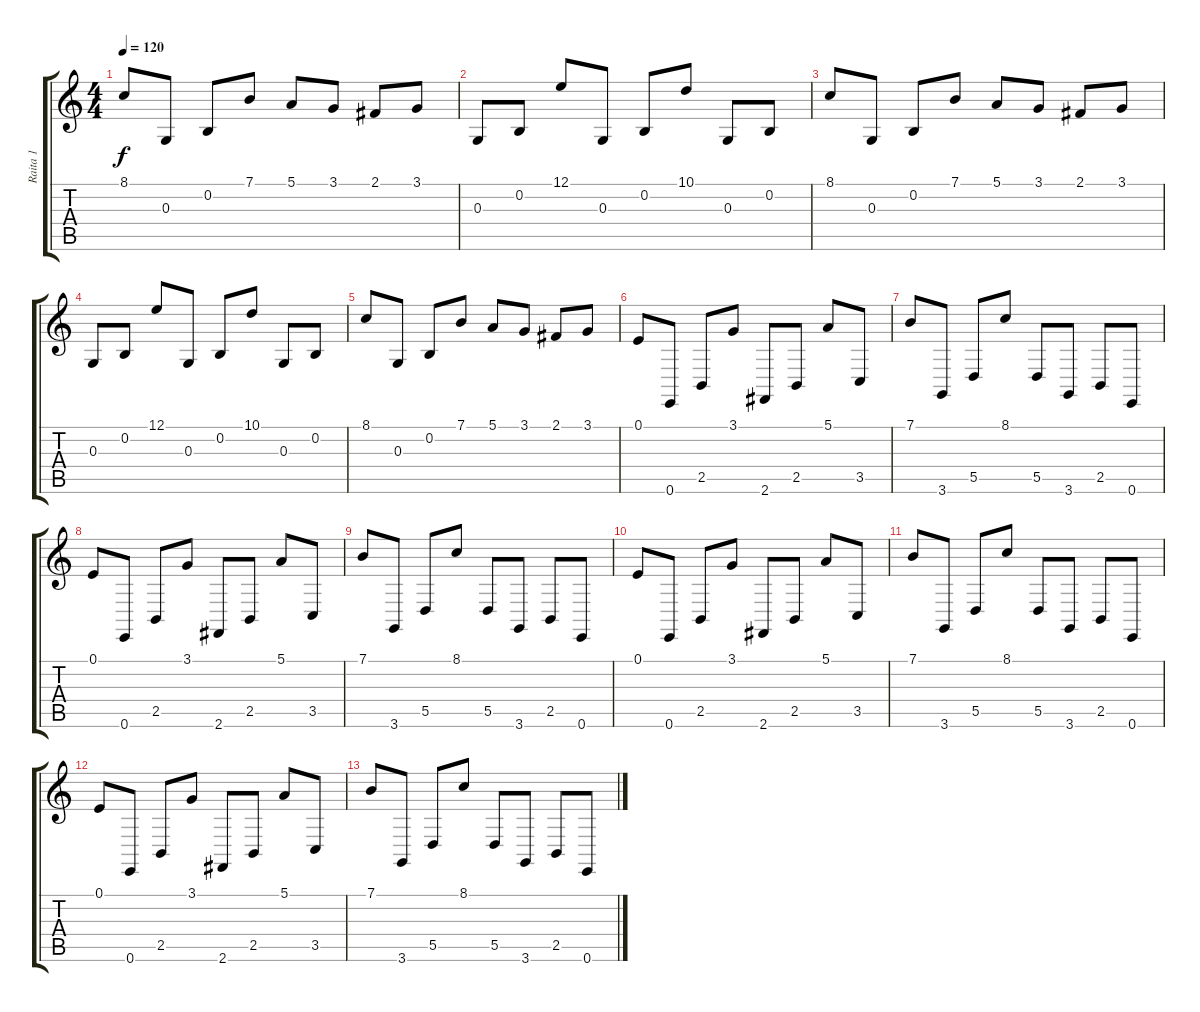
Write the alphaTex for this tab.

\track ("Raita 1" "Raita 1") {instrument churchorgan}
\staff {score tabs}
\tuning (E4 B3 G3 D3 A2 E2) {hide}
\ts (4 4)
\tempo 120
\clef g2
\ks c
8.1.8{dy f} 0.3.8 0.2.8 7.1.8 5.1.8 3.1.8 2.1.8 3.1.8 |
0.3.8 0.2.8 12.1.8 0.3.8 0.2.8 10.1.8 0.3.8 0.2.8 |
8.1.8 0.3.8 0.2.8 7.1.8 5.1.8 3.1.8 2.1.8 3.1.8 |
0.3.8 0.2.8 12.1.8 0.3.8 0.2.8 10.1.8 0.3.8 0.2.8 |
8.1.8 0.3.8 0.2.8 7.1.8 5.1.8 3.1.8 2.1.8 3.1.8 |
0.1.8 0.6.8 2.5.8 3.1.8 2.6.8 2.5.8 5.1.8 3.5.8 |
7.1.8 3.6.8 5.5.8 8.1.8 5.5.8 3.6.8 2.5.8 0.6.8 |
0.1.8 0.6.8 2.5.8 3.1.8 2.6.8 2.5.8 5.1.8 3.5.8 |
7.1.8 3.6.8 5.5.8 8.1.8 5.5.8 3.6.8 2.5.8 0.6.8 |
0.1.8 0.6.8 2.5.8 3.1.8 2.6.8 2.5.8 5.1.8 3.5.8 |
7.1.8 3.6.8 5.5.8 8.1.8 5.5.8 3.6.8 2.5.8 0.6.8 |
0.1.8 0.6.8 2.5.8 3.1.8 2.6.8 2.5.8 5.1.8 3.5.8 |
7.1.8 3.6.8 5.5.8 8.1.8 5.5.8 3.6.8 2.5.8 0.6.8
